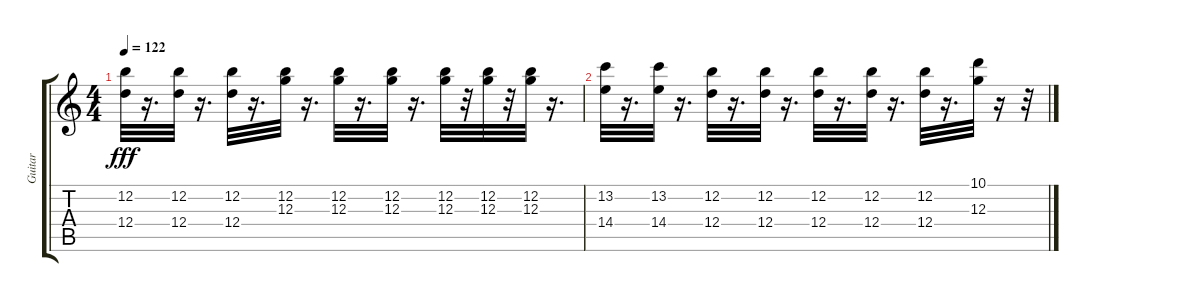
\track ("Guitar" "Guitar") {instrument electricguitarmuted}
\staff {score tabs}
\tuning (E4 B3 G3 D3 A2 E2) {hide}
\ts (4 4)
\tempo 122
\clef g2
\ks c
(12.2 12.4).32{dy fff} r.16{d} (12.2 12.4).32 r.16{d} (12.2 12.4).32 r.16{d} (12.2 12.3).32 r.16{d} (12.2 12.3).32 r.16{d} (12.2 12.3).32 r.16{d} (12.2 12.3).32 r.32 (12.2 12.3).32 r.32 (12.2 12.3).32 r.16{d} |
(13.2 14.4).32 r.16{d} (13.2 14.4).32 r.16{d} (12.2 12.4).32 r.16{d} (12.2 12.4).32 r.16{d} (12.2 12.4).32 r.16{d} (12.2 12.4).32 r.16{d} (12.2 12.4).32 r.16{d} (10.1 12.3).32 r.16 r.32
